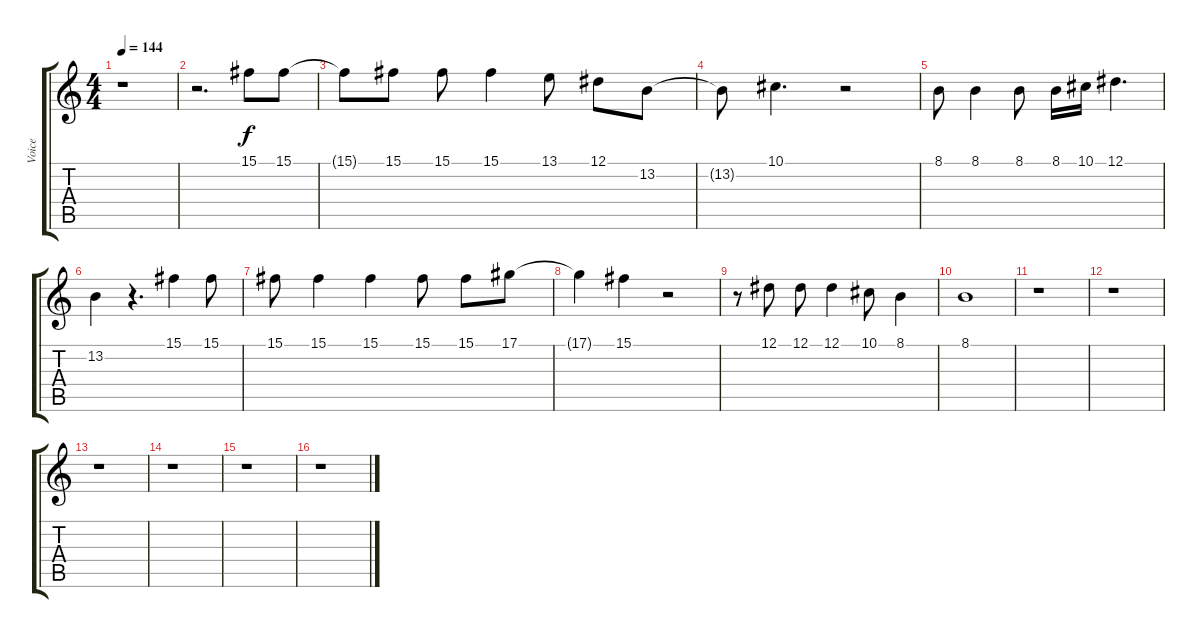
\track ("Voice" "Voice") {mute instrument lead3calliope}
\staff {score tabs}
\tuning (Eb4 Bb3 Gb3 Db3 Ab2 Eb2) {hide}
\ts (4 4)
\tempo 144
\clef g2
\ks c
r.1{dy f} |
r.2{d} 15.1.8 15.1.8 |
15.1{t}.8 15.1.8 15.1.8 15.1.4 13.1.8 12.1.8 13.2.8 |
13.2{t}.8 10.1.4{d} r.2 |
8.1.8 8.1.4 8.1.8 8.1.16 10.1.16 12.1.4{d} |
13.2.4 r.4{d} 15.1.4 15.1.8 |
15.1.8 15.1.4 15.1.4 15.1.8 15.1.8 17.1.8 |
17.1{t}.4 15.1.4 r.2 |
r.8 12.1.8 12.1.8 12.1.4 10.1.8 8.1.4 |
8.1.1 |
r.1 |
r.1 |
r.1 |
r.1 |
r.1 |
r.1
